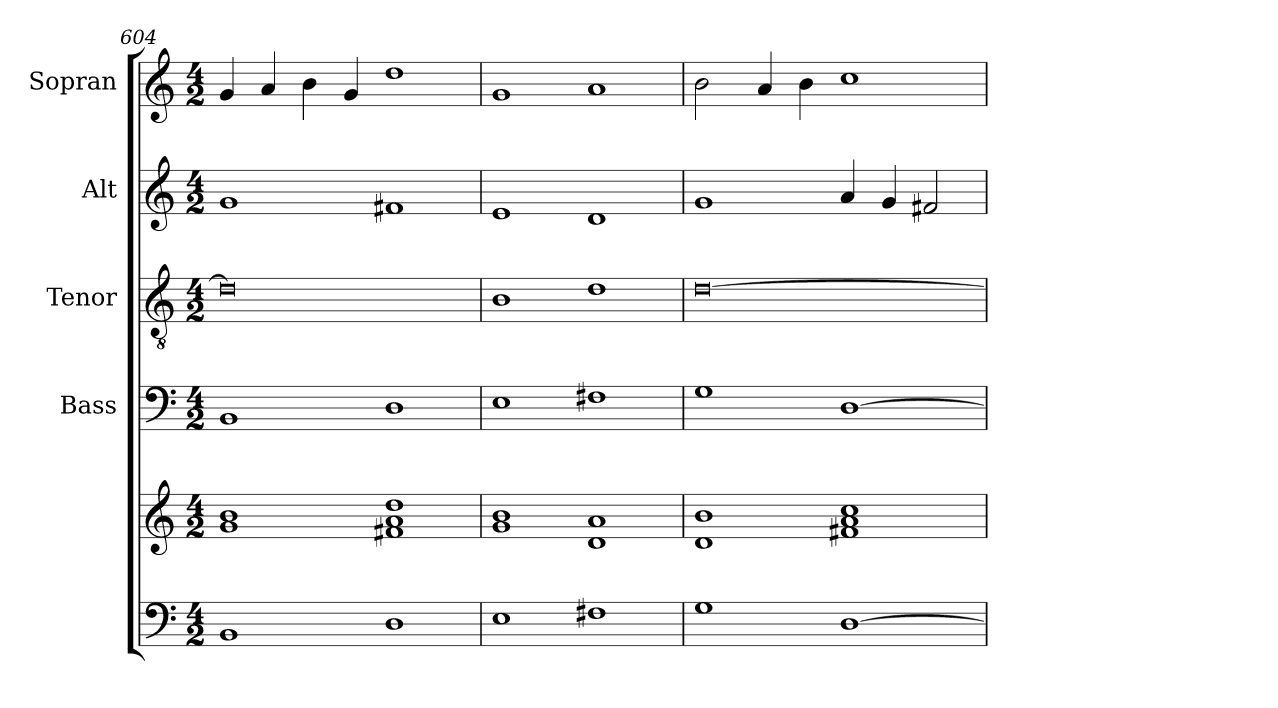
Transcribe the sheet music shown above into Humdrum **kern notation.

**kern	**kern	**kern	**kern	**kern	**kern
*part5	*part5	*part4	*part3	*part2	*part1
*staff6	*staff5	*staff4	*staff3	*staff2	*staff1
*	*	*I"Bass	*I"Tenor	*I"Alt	*I"Sopran
*	*	*I'B.	*I'T.	*I'A.	*I'S.
*clefF4	*clefG2	*clefF4	*clefGv2	*clefG2	*clefG2
*k[]	*k[]	*k[]	*k[]	*k[]	*k[]
*C:	*C:	*C:	*C:	*C:	*C:
*M4/2	*M4/2	*M4/2	*M4/2	*M4/2	*M4/2
=604	=604	=604	=604	=604	=604
1BB	1g 1b	1BB	0d]	1g	4g/
.	.	.	.	.	4a/
.	.	.	.	.	4b\
.	.	.	.	.	4g/
1D	1f#X 1a 1dd	1D	.	1f#X	1dd
=605	=605	=605	=605	=605	=605
1E	1g 1b	1E	1B	1e	1g
1F#X	1d 1a	1F#X	1d	1d	1a
=606	=606	=606	=606	=606	=606
1G	1d 1b	1G	[0d	1g	2b\
.	.	.	.	.	4a/
.	.	.	.	.	4b\
[1D	1f#X 1a 1cc	[1D	.	4a/	1cc
.	.	.	.	4g/	.
.	.	.	.	2f#X/	.
=	=	=	=	=	=
*-	*-	*-	*-	*-	*-
